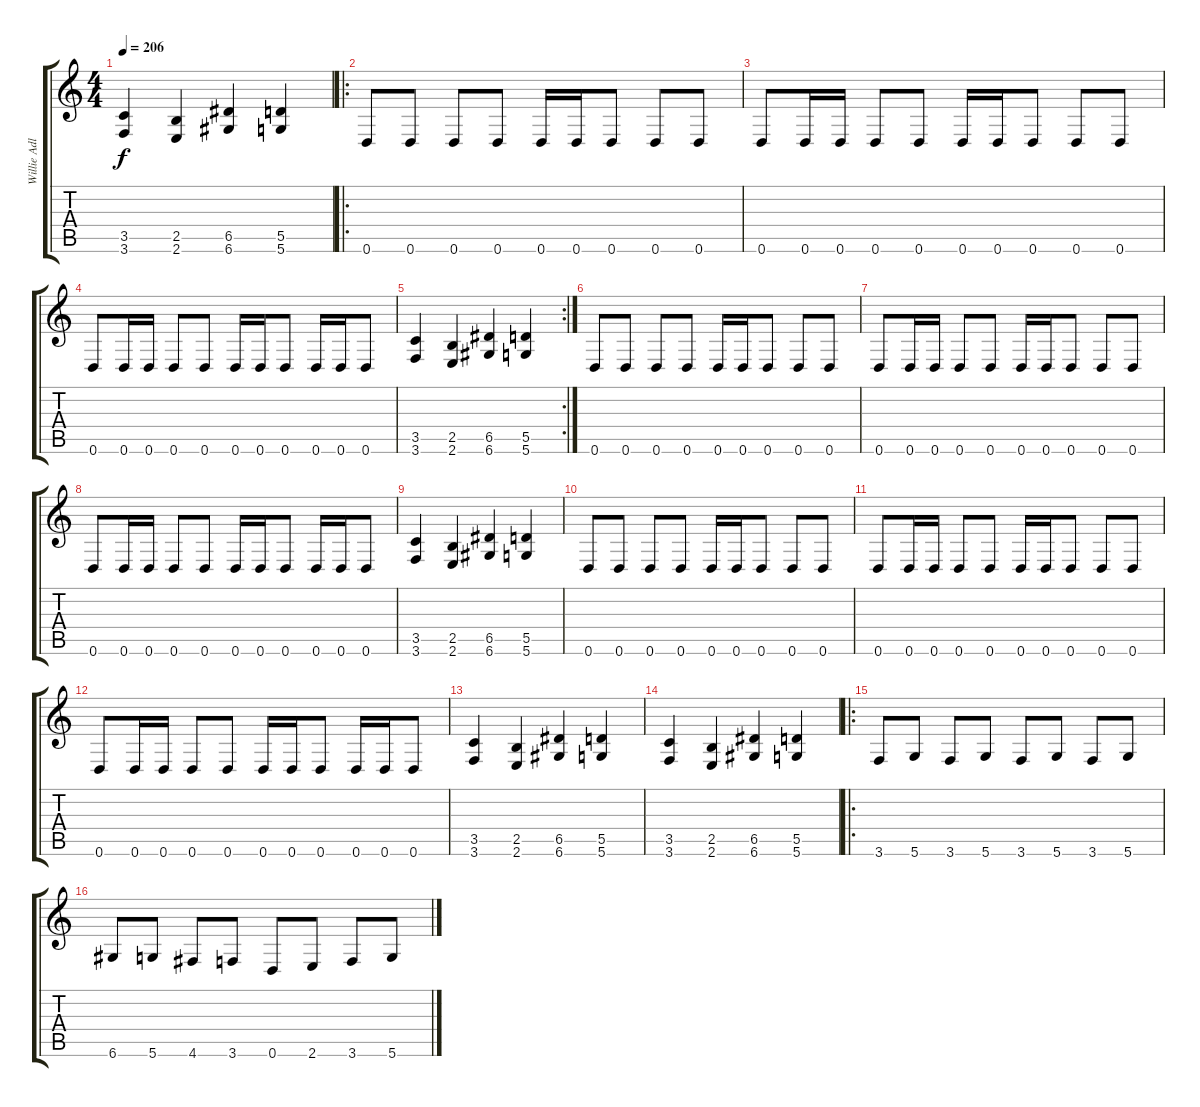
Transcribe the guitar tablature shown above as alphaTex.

\track ("Willie Adler" "Willie Adl") {instrument distortionguitar}
\staff {score tabs}
\tuning (E4 B3 G3 D3 A2 D2) {hide}
\ts (4 4)
\tempo 206
\clef g2
\ks c
(3.5 3.6).4{dy f instrument distortionguitar} (2.5 2.6).4 (6.5 6.6).4 (5.5 5.6).4 |
\ro
0.6.8 0.6.8 0.6.8 0.6.8 0.6.16 0.6.16 0.6.8 0.6.8 0.6.8 |
0.6.8 0.6.16 0.6.16 0.6.8 0.6.8 0.6.16 0.6.16 0.6.8 0.6.8 0.6.8 |
0.6.8 0.6.16 0.6.16 0.6.8 0.6.8 0.6.16 0.6.16 0.6.8 0.6.16 0.6.16 0.6.8 |
\rc 2
(3.5 3.6).4 (2.5 2.6).4 (6.5 6.6).4 (5.5 5.6).4 |
0.6.8 0.6.8 0.6.8 0.6.8 0.6.16 0.6.16 0.6.8 0.6.8 0.6.8 |
0.6.8 0.6.16 0.6.16 0.6.8 0.6.8 0.6.16 0.6.16 0.6.8 0.6.8 0.6.8 |
0.6.8 0.6.16 0.6.16 0.6.8 0.6.8 0.6.16 0.6.16 0.6.8 0.6.16 0.6.16 0.6.8 |
(3.5 3.6).4 (2.5 2.6).4 (6.5 6.6).4 (5.5 5.6).4 |
0.6.8 0.6.8 0.6.8 0.6.8 0.6.16 0.6.16 0.6.8 0.6.8 0.6.8 |
0.6.8 0.6.16 0.6.16 0.6.8 0.6.8 0.6.16 0.6.16 0.6.8 0.6.8 0.6.8 |
0.6.8 0.6.16 0.6.16 0.6.8 0.6.8 0.6.16 0.6.16 0.6.8 0.6.16 0.6.16 0.6.8 |
(3.5 3.6).4 (2.5 2.6).4 (6.5 6.6).4 (5.5 5.6).4 |
(3.5 3.6).4 (2.5 2.6).4 (6.5 6.6).4 (5.5 5.6).4 |
\ro
3.6.8 5.6.8 3.6.8 5.6.8 3.6.8 5.6.8 3.6.8 5.6.8 |
6.6.8 5.6.8 4.6.8 3.6.8 0.6.8 2.6.8 3.6.8 5.6.8
